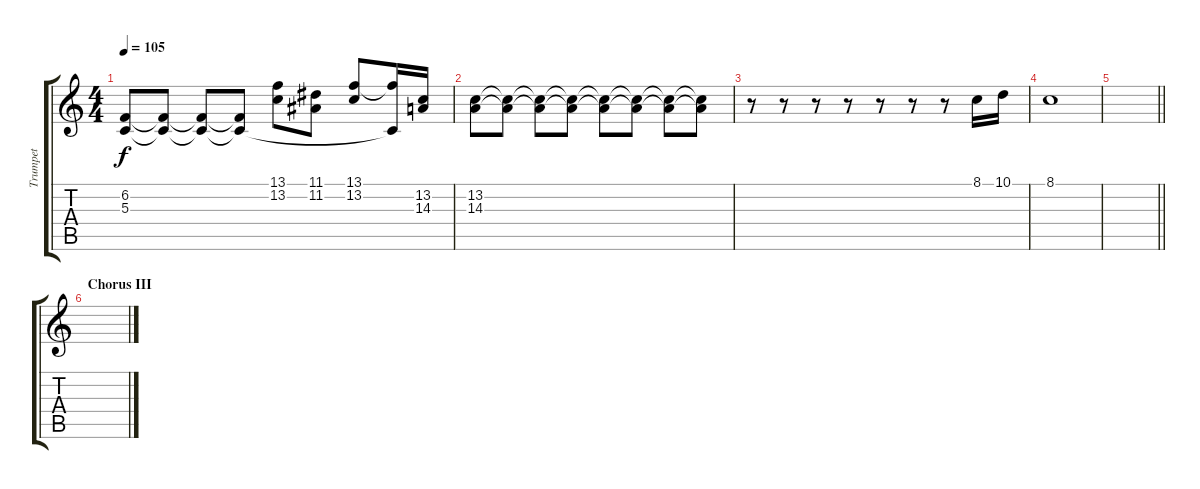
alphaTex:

\track ("Trumpet" "Trumpet") {instrument frenchhorn}
\staff {score tabs}
\tuning (E4 B3 G3 D3 A2 E2) {hide}
\ts (4 4)
\tempo 105
\clef g2
\ks c
(6.2 5.3).8{dy f} (6.2{t} 5.3{t}).8 (6.2{t} 5.3{t}).8 (6.2{t} 5.3{t}).8 (13.1 13.2).8 (11.1 11.2).8 (13.1 13.2).8 (13.1{t} 5.3{t}).16 (13.2 14.3).16 |
(13.2 14.3).8 (13.2{t} 14.3{t}).8 (13.2{t} 14.3{t}).8 (13.2{t} 14.3{t}).8 (13.2{t} 14.3{t}).8 (13.2{t} 14.3{t}).8 (13.2{t} 14.3{t}).8 (13.2{t} 14.3{t}).8 |
r.8 r.8 r.8 r.8 r.8 r.8 r.8 8.1.16 10.1.16 |
8.1.1 |
\barLineRight lightlight
|
\section ("" "Chorus III")
